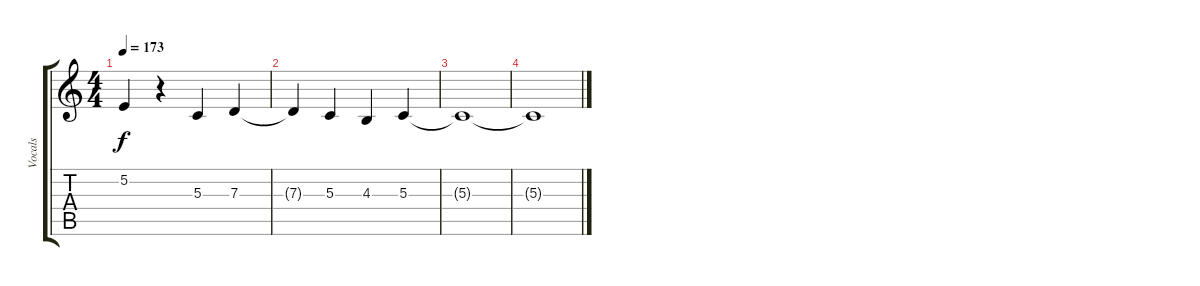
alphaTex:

\track ("Vocals" "Vocals") {instrument altosax}
\staff {score tabs}
\tuning (E4 B3 G3 D3 A2 E2) {hide}
\ts (4 4)
\tempo 173
\clef g2
\ks c
5.2{t}.4{dy f} r.4 5.3.4 7.3.4 |
7.3{t}.4 5.3.4 4.3.4 5.3.4 |
5.3{t}.1{volume 0} |
5.3{t}.1
